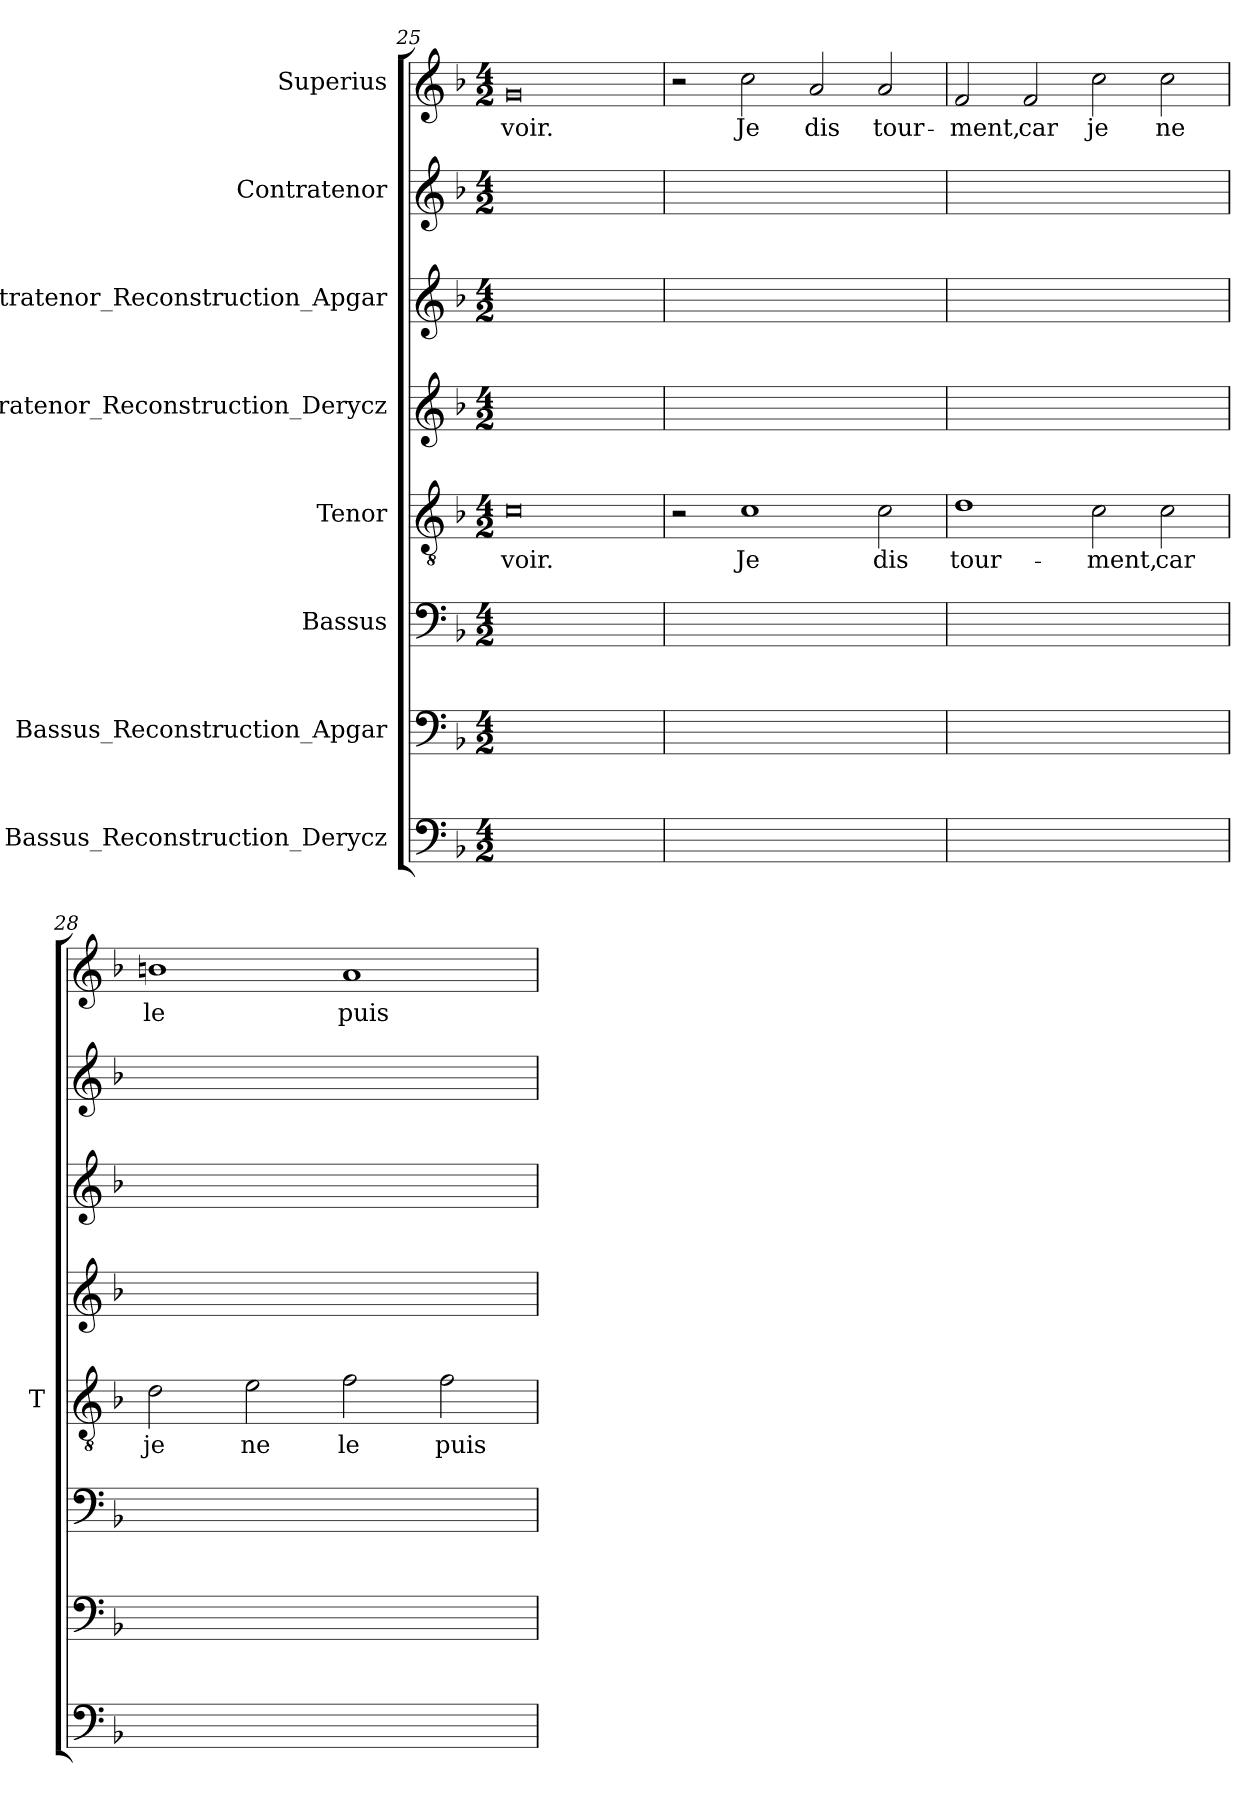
**kern	**kern	**kern	**kern	**text	**kern	**kern	**kern	**kern	**text
*part8	*part7	*part6	*part5	*part5	*part4	*part3	*part2	*part1	*part1
*staff8	*staff7	*staff6	*staff5	*staff5	*staff4	*staff3	*staff2	*staff1	*staff1
*I"Bassus_Reconstruction_Derycz	*I"Bassus_Reconstruction_Apgar	*I"Bassus	*I"Tenor	*	*I"Contratenor_Reconstruction_Derycz	*I"Contratenor_Reconstruction_Apgar	*I"Contratenor	*I"Superius	*
*	*	*	*I'T	*	*	*	*	*	*
*clefF4	*clefF4	*clefF4	*clefGv2	*	*clefG2	*clefG2	*clefG2	*clefG2	*
*k[b-]	*k[b-]	*k[b-]	*k[b-]	*	*k[b-]	*k[b-]	*k[b-]	*k[b-]	*
*M4/2	*M4/2	*M4/2	*M4/2	*	*M4/2	*M4/2	*M4/2	*M4/2	*
=25	=25	=25	=25	=25	=25	=25	=25	=25	=25
0ryy	0ryy	0ryy	0c	-voir.	0ryy	0ryy	0ryy	0g	-voir.
=26	=26	=26	=26	=26	=26	=26	=26	=26	=26
0ryy	0ryy	0ryy	2r	.	0ryy	0ryy	0ryy	2r	.
.	.	.	1c	-Je	.	.	.	2cc	-Je
.	.	.	.	.	.	.	.	2a	-dis
.	.	.	2c	-dis	.	.	.	2a	tour-
=27	=27	=27	=27	=27	=27	=27	=27	=27	=27
0ryy	0ryy	0ryy	1d	tour-	0ryy	0ryy	0ryy	2f	-ment,
.	.	.	.	.	.	.	.	2f	-car
.	.	.	2c	-ment,	.	.	.	2cc	-je
.	.	.	2c	-car	.	.	.	2cc	-ne
=28	=28	=28	=28	=28	=28	=28	=28	=28	=28
0ryy	0ryy	0ryy	2d	-je	0ryy	0ryy	0ryy	1bn	-le
.	.	.	2e	-ne	.	.	.	.	.
.	.	.	2f	-le	.	.	.	1a	-puis
.	.	.	2f	-puis	.	.	.	.	.
=	=	=	=	=	=	=	=	=	=
*-	*-	*-	*-	*-	*-	*-	*-	*-	*-
